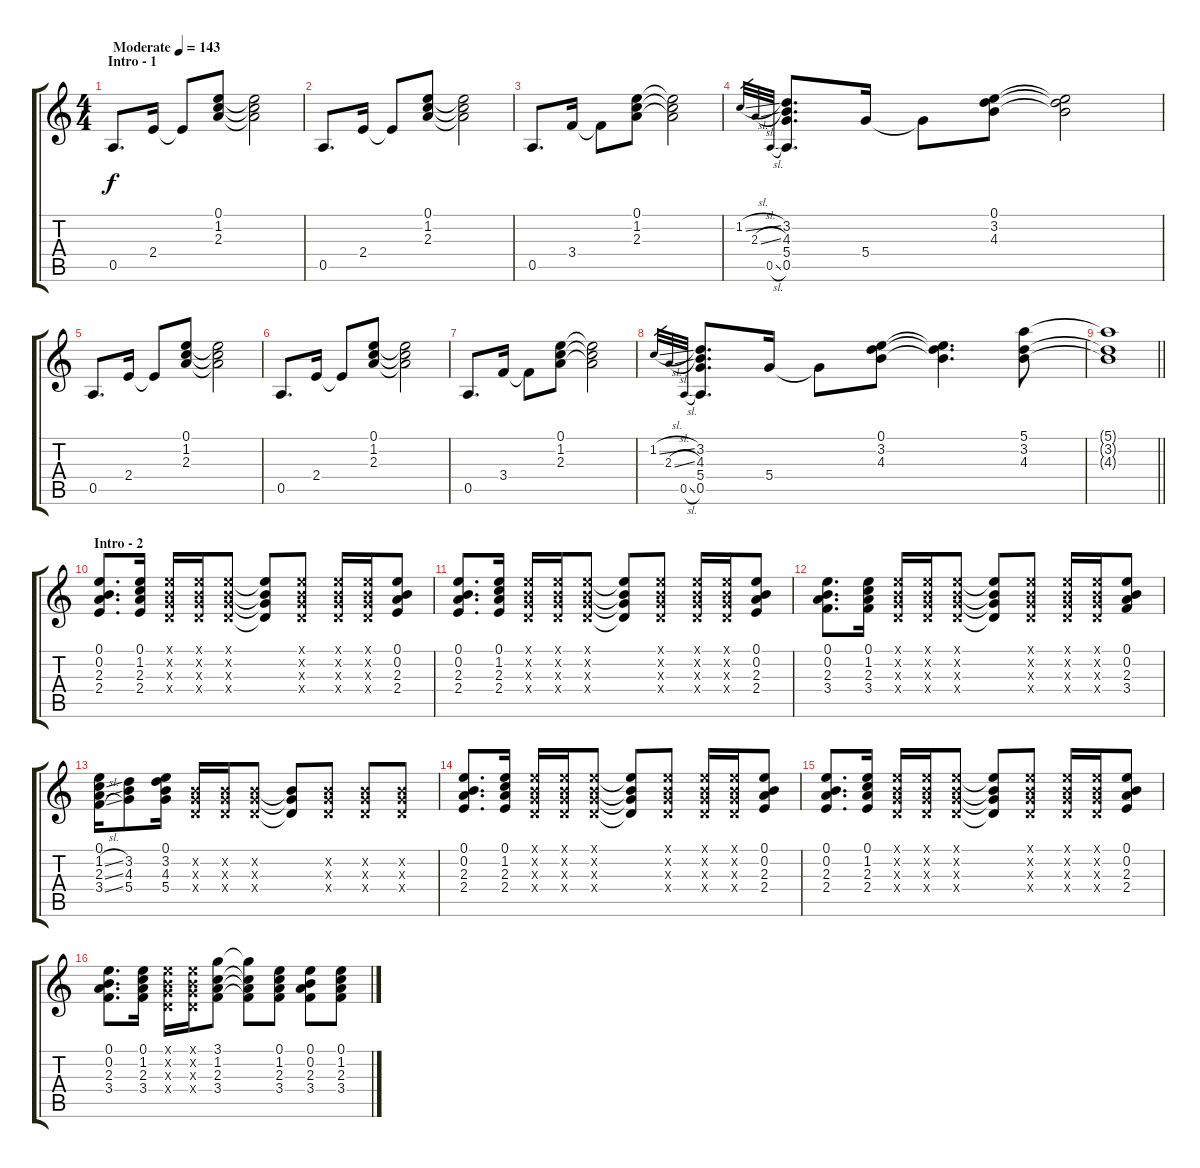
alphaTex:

\track "" {instrument distortionguitar}
\staff {score tabs}
\tuning (E4 B3 G3 D3 A2 E2) {hide}
\ts (4 4)
\section ("" "Intro - 1")
\tempo (143 "Moderate")
\clef g2
\ks c
0.5.8{d dy f instrument electricguitarclean} 2.4.16 2.4{t}.8 (0.1 1.2 2.3).8 (0.1{t} 1.2{t} 2.3{t}).2 |
0.5.8{d} 2.4.16 2.4{t}.8 (0.1 1.2 2.3).8 (0.1{t} 1.2{t} 2.3{t}).2 |
0.5.8{d} 3.4.16 3.4{t}.8 (0.1 1.2 2.3).8 (0.1{t} 1.2{t} 2.3{t}).2 |
1.2{sl}.32{gr} 2.3{sl}.32{gr} 0.5{sl}.32{gr} (3.2 4.3 5.4 0.5).8{d} 5.4.16 5.4{t}.8 (0.1 3.2 4.3).8 (0.1{t} 3.2{t} 4.3{t}).2 |
0.5.8{d} 2.4.16 2.4{t}.8 (0.1 1.2 2.3).8 (0.1{t} 1.2{t} 2.3{t}).2 |
0.5.8{d} 2.4.16 2.4{t}.8 (0.1 1.2 2.3).8 (0.1{t} 1.2{t} 2.3{t}).2 |
0.5.8{d} 3.4.16 3.4{t}.8 (0.1 1.2 2.3).8 (0.1{t} 1.2{t} 2.3{t}).2 |
1.2{sl}.32{gr} 2.3{sl}.32{gr} 0.5{sl}.32{gr} (3.2 4.3 5.4 0.5).8{d} 5.4.16 5.4{t}.8 (0.1 3.2 4.3).8 (0.1{t} 3.2{t} 4.3{t}).4{d} (5.1 3.2 4.3).8 |
\barLineRight lightlight
(5.1{t} 3.2{t} 4.3{t}).1 |
\section ("" "Intro - 2")
(0.1 0.2 2.3 2.4).8{d instrument overdrivenguitar} (0.1 1.2 2.3 2.4).16 (0.1{x} 0.2{x} 0.3{x} 0.4{x}).16 (0.1{x} 0.2{x} 0.3{x} 0.4{x}).16 (0.1{x} 0.2{x} 0.3{x} 0.4{x}).8 (0.1{t} 0.2{t} 0.3{t} 0.4{t}).8 (0.1{x} 0.2{x} 0.3{x} 0.4{x}).8 (0.1{x} 0.2{x} 0.3{x} 0.4{x}).16 (0.1{x} 0.2{x} 0.3{x} 0.4{x}).16 (0.1 0.2 2.3 2.4).8 |
(0.1 0.2 2.3 2.4).8{d} (0.1 1.2 2.3 2.4).16 (0.1{x} 0.2{x} 0.3{x} 0.4{x}).16 (0.1{x} 0.2{x} 0.3{x} 0.4{x}).16 (0.1{x} 0.2{x} 0.3{x} 0.4{x}).8 (0.1{t} 0.2{t} 0.3{t} 0.4{t}).8 (0.1{x} 0.2{x} 0.3{x} 0.4{x}).8 (0.1{x} 0.2{x} 0.3{x} 0.4{x}).16 (0.1{x} 0.2{x} 0.3{x} 0.4{x}).16 (0.1 0.2 2.3 2.4).8 |
(0.1 0.2 2.3 3.4).8{d} (0.1 1.2 2.3 3.4).16 (0.1{x} 0.2{x} 0.3{x} 0.4{x}).16 (0.1{x} 0.2{x} 0.3{x} 0.4{x}).16 (0.1{x} 0.2{x} 0.3{x} 0.4{x}).8 (0.1{t} 0.2{t} 0.3{t} 0.4{t}).8 (0.1{x} 0.2{x} 0.3{x} 0.4{x}).8 (0.1{x} 0.2{x} 0.3{x} 0.4{x}).16 (0.1{x} 0.2{x} 0.3{x} 0.4{x}).16 (0.1 0.2 2.3 3.4).8 |
(0.1 1.2{sl} 2.3{sl} 3.4{sl}).16 (3.2 4.3 5.4).8 (0.1 3.2 4.3 5.4).16 (0.2{x} 0.3{x} 0.4{x}).16 (0.2{x} 0.3{x} 0.4{x}).16 (0.2{x} 0.3{x} 0.4{x}).8 (0.2{t} 0.3{t} 0.4{t}).8 (0.2{x} 0.3{x} 0.4{x}).8 (0.2{x} 0.3{x} 0.4{x}).8 (0.2{x} 0.3{x} 0.4{x}).8 |
(0.1 0.2 2.3 2.4).8{d} (0.1 1.2 2.3 2.4).16 (0.1{x} 0.2{x} 0.3{x} 0.4{x}).16 (0.1{x} 0.2{x} 0.3{x} 0.4{x}).16 (0.1{x} 0.2{x} 0.3{x} 0.4{x}).8 (0.1{t} 0.2{t} 0.3{t} 0.4{t}).8 (0.1{x} 0.2{x} 0.3{x} 0.4{x}).8 (0.1{x} 0.2{x} 0.3{x} 0.4{x}).16 (0.1{x} 0.2{x} 0.3{x} 0.4{x}).16 (0.1 0.2 2.3 2.4).8 |
(0.1 0.2 2.3 2.4).8{d} (0.1 1.2 2.3 2.4).16 (0.1{x} 0.2{x} 0.3{x} 0.4{x}).16 (0.1{x} 0.2{x} 0.3{x} 0.4{x}).16 (0.1{x} 0.2{x} 0.3{x} 0.4{x}).8 (0.1{t} 0.2{t} 0.3{t} 0.4{t}).8 (0.1{x} 0.2{x} 0.3{x} 0.4{x}).8 (0.1{x} 0.2{x} 0.3{x} 0.4{x}).16 (0.1{x} 0.2{x} 0.3{x} 0.4{x}).16 (0.1 0.2 2.3 2.4).8 |
(0.1 0.2 2.3 3.4).8{d} (0.1 1.2 2.3 3.4).16 (0.1{x} 0.2{x} 0.3{x} 0.4{x}).16 (0.1{x} 0.2{x} 0.3{x} 0.4{x}).16 (3.1 1.2 2.3 3.4).8 (3.1{t} 1.2{t} 2.3{t} 3.4{t}).8 (0.1 1.2 2.3 3.4).8 (0.1 0.2 2.3 3.4).8 (0.1 1.2 2.3 3.4).8
